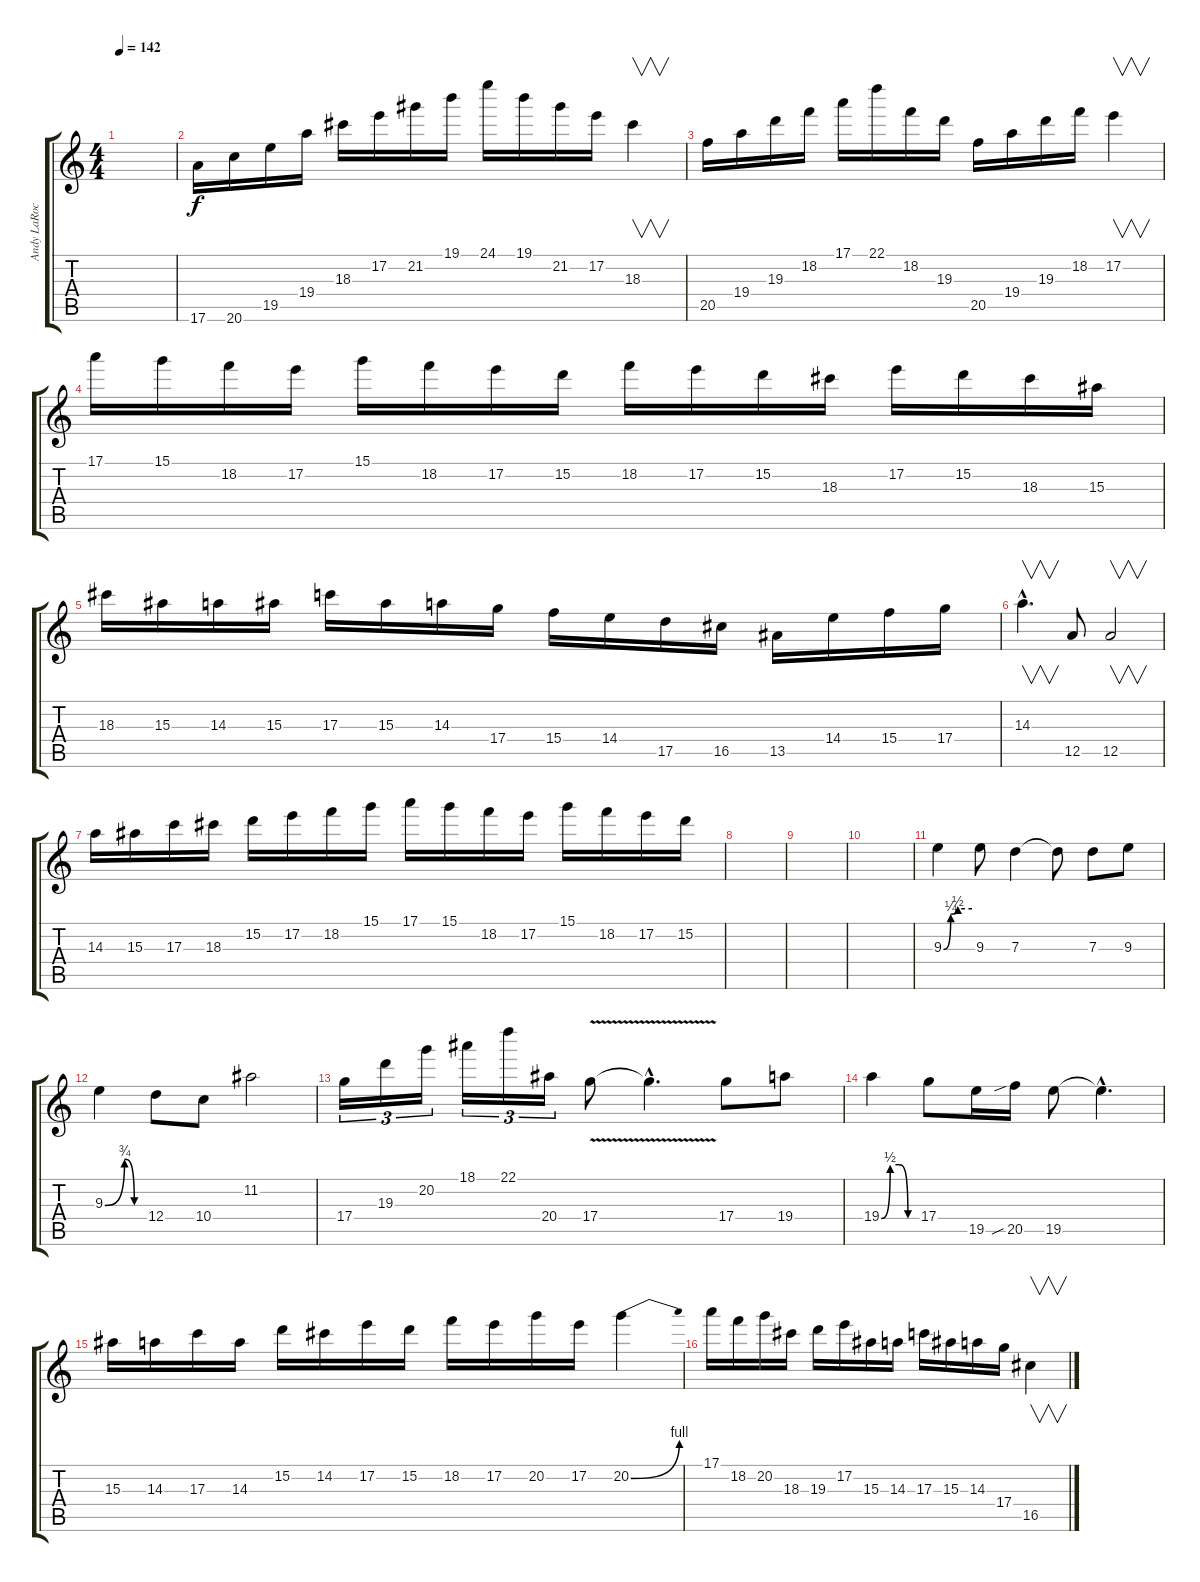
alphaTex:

\track ("Andy LaRocque" "Andy LaRoc") {instrument distortionguitar}
\staff {score tabs}
\tuning (E4 B3 G3 D3 A2 E2) {hide}
\ts (4 4)
\tempo 142
\clef g2
\ks c
|
17.6.16 20.6.16 19.5.16 19.4.16 18.3.16 17.2.16 21.2.16 19.1.16 24.1.16 19.1.16 21.2.16 17.2.16 18.3.4{v} |
20.5.16 19.4.16 19.3.16 18.2.16 17.1.16 22.1.16 18.2.16 19.3.16 20.5.16 19.4.16 19.3.16 18.2.16 17.2.4{v} |
17.1.16 15.1.16 18.2.16 17.2.16 15.1.16 18.2.16 17.2.16 15.2.16 18.2.16 17.2.16 15.2.16 18.3.16 17.2.16 15.2.16 18.3.16 15.3.16 |
18.3.16 15.3.16 14.3.16 15.3.16 17.3.16 15.3.16 14.3.16 17.4.16 15.4.16 14.4.16 17.5.16 16.5.16 13.5.16 14.4.16 15.4.16 17.4.16 |
14.3{hac}.4{v d} 12.5.8 12.5.2{v} |
14.3.16 15.3.16 17.3.16 18.3.16 15.2.16 17.2.16 18.2.16 15.1.16 17.1.16 15.1.16 18.2.16 17.2.16 15.1.16 18.2.16 17.2.16 15.2.16 |
|
|
|
9.3{be (custom 0 0 15 1 30 2 60 2)}.4 9.3.8 7.3.4 7.3{t}.8 7.3.8 9.3.8 |
9.3{be (custom 0 0 30 3 45 0 60 0)}.4 12.4.8 10.4.8 11.2.2 |
17.4.16{tu (3 2)} 19.3.16{tu (3 2)} 20.2.16{tu (3 2)} 18.1.16{tu (3 2)} 22.1.16{tu (3 2)} 20.4.16{tu (3 2)} 17.4{v}.8 17.4{hac t}.4{d} 17.4.8 19.4.8 |
19.4{be (custom 0 0 15 2 30 2 45 0 60 0)}.4 17.4.8 19.5.16 20.5{sib}.16 19.5.8 19.5{hac t}.4{d} |
15.3.16 14.3.16 17.3.16 14.3.16 15.2.16 14.2.16 17.2.16 15.2.16 18.2.16 17.2.16 20.2.16 17.2.16 20.2{be (bend 0 0 60 4)}.4 |
17.1.16 18.2.16 20.2.16 18.3.16 19.3.16 17.2.16 15.3.16 14.3.16 17.3.16 15.3.16 14.3.16 17.4.16 16.5.4{v}
